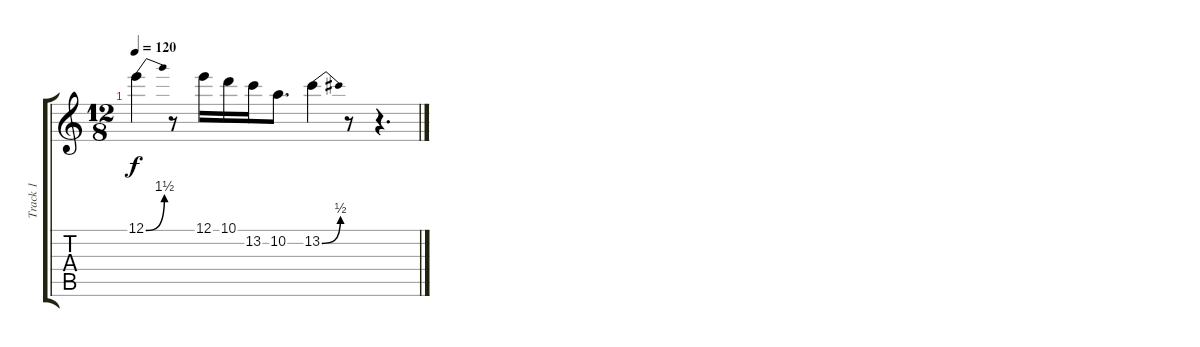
\track ("Track 1" "Track 1") {instrument acousticguitarsteel}
\staff {score tabs}
\tuning (E4 B3 G3 D3 A2 E2) {hide}
\ts (12 8)
\tempo 120
\clef g2
\ks c
12.1{be (bend 0 0 60 6)}.4{dy f instrument acousticguitarsteel} r.8 12.1.16 10.1.16 13.2.16 10.2.8{d} 13.2{be (bend 0 0 60 2)}.4 r.8 r.4{d}
